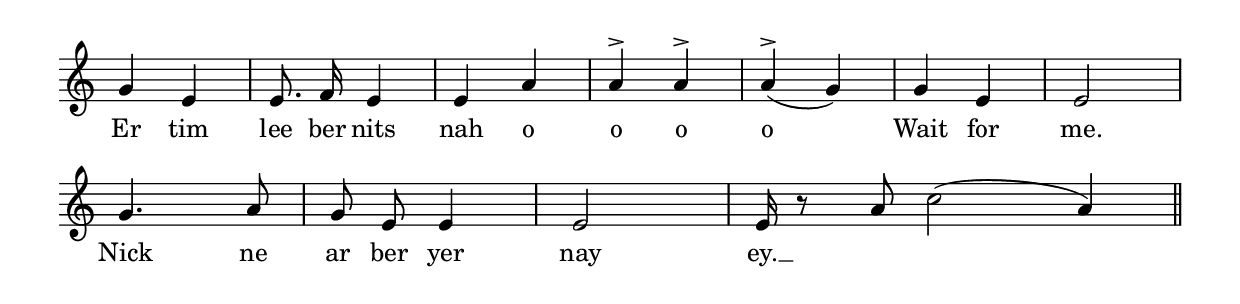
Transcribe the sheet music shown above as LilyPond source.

\version "2.6.5"
\include "english.ly"

melody = \relative c'' {
  \time 2/4
  \key c \major
  \autoBeamOff
  g4 e4 e8. f16 e4 e4 a4 a4^> a4^> a4(^> g4) g4 e4 e2 \break
  g4. a8 g8 e8 e4 e2 \cadenzaOn e16 r8 a8 c2( a4) \cadenzaOff \bar "||"
}

\addlyrics {
  Er tim lee ber nits nah o o o o Wait for me.
  Nick ne ar ber yer nay ey. __
}

\score {
  \new Staff \melody
  \midi { \tempo 4 = 100 }
  \layout {  
    indent = 0.0\cm
    \context {
      \Score
       \remove Bar_number_engraver
    }
    \context {
      \Staff
        \remove "Time_signature_engraver"
    }
  }
}